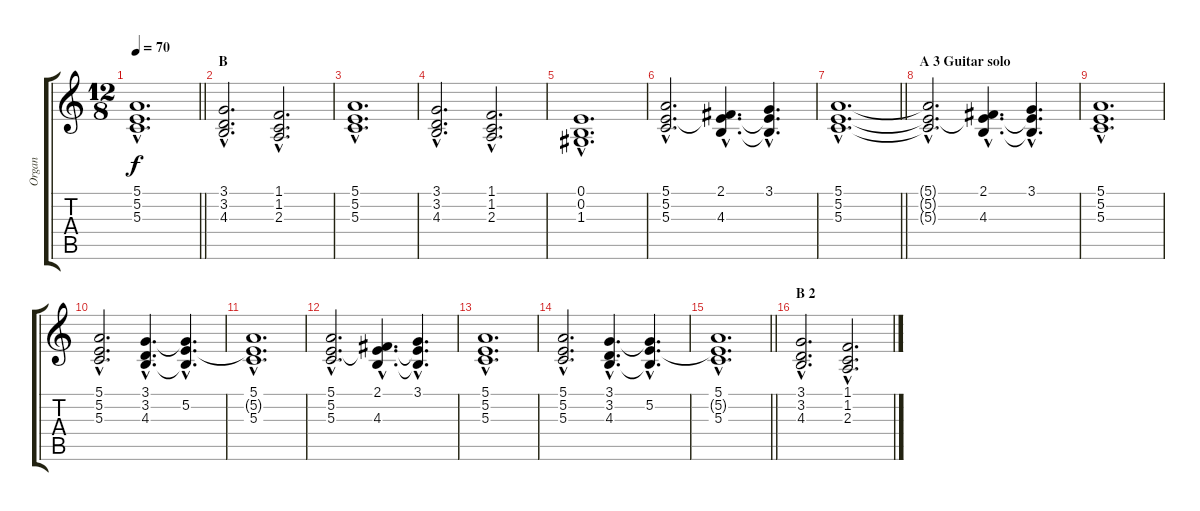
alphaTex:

\track ("Organ" "Organ") {instrument fx7echoes}
\staff {score tabs}
\tuning (E4 B3 G3 D3 A2 E2) {hide}
\ts (12 8)
\tempo 70
\clef g2
\barLineRight lightlight
\ks c
(5.1{hac} 5.2{hac t} 5.3{hac}).1{d dy f} |
\section ("" "B")
(3.1{hac} 3.2{hac} 4.3{hac}).2{d} (1.1{hac} 1.2{hac} 2.3{hac}).2{d} |
(5.1{hac} 5.2{hac} 5.3{hac}).1{d} |
(3.1{hac} 3.2{hac} 4.3{hac}).2{d} (1.1{hac} 1.2{hac} 2.3{hac}).2{d} |
(0.1{hac} 0.2{hac} 1.3{hac}).1{d} |
(5.1{hac} 5.2{hac} 5.3{hac}).2{d} (2.1{hac} 5.2{hac t} 4.3{hac}).4{d} (3.1{hac} 5.2{hac t} 4.3{hac t}).4{d} |
\barLineRight lightlight
(5.1{hac} 5.2{hac} 5.3{hac}).1{d} |
\section ("" "A 3 Guitar solo")
(5.1{hac t} 5.2{hac t} 5.3{hac t}).2{d} (2.1{hac} 5.2{hac t} 4.3{hac}).4{d} (3.1{hac} 5.2{hac t} 4.3{hac t}).4{d} |
(5.1{hac} 5.2{hac} 5.3{hac}).1{d} |
(5.1{hac} 5.2{hac} 5.3{hac}).2{d} (3.1{hac} 3.2{hac} 4.3{hac}).4{d} (3.1{hac t} 5.2{hac} 4.3{hac t}).4{d} |
(5.1{hac} 5.2{hac t} 5.3{hac}).1{d} |
(5.1{hac} 5.2{hac} 5.3{hac}).2{d} (2.1{hac} 5.2{hac t} 4.3{hac}).4{d} (3.1{hac} 5.2{hac t} 4.3{hac t}).4{d} |
(5.1{hac} 5.2{hac} 5.3{hac}).1{d} |
(5.1{hac} 5.2{hac} 5.3{hac}).2{d} (3.1{hac} 3.2{hac} 4.3{hac}).4{d} (3.1{hac t} 5.2{hac} 4.3{hac t}).4{d} |
\barLineRight lightlight
(5.1{hac} 5.2{hac t} 5.3{hac}).1{d} |
\section ("" "B 2")
(3.1{hac} 3.2{hac} 4.3{hac}).2{d} (1.1{hac} 1.2{hac} 2.3{hac}).2{d}
